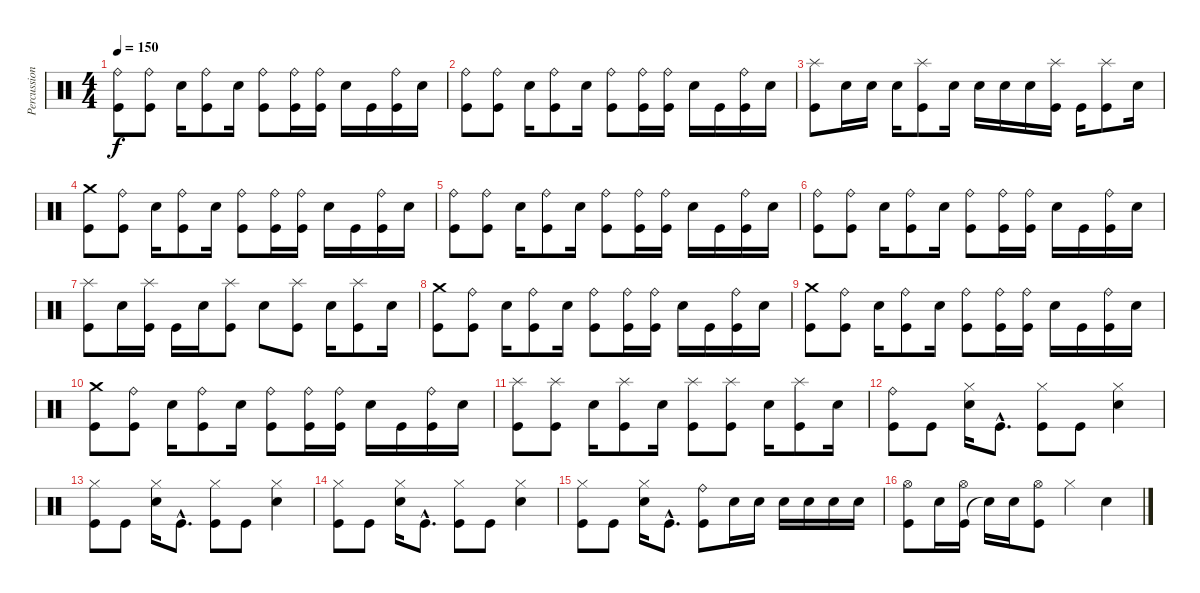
\track ("Percussions" "Percussion") {instrument percussion}
\staff {score}
\articulation defaults
\ts (4 4)
\tempo 150
\clef neutral
\ks c
("Kick (hit)" "Ride (bell)").8{dy f} ("Kick (hit)" "Ride (bell)").8 "Electric Snare (hit)".16 ("Kick (hit)" "Ride (bell)").8 "Electric Snare (hit)".16 ("Kick (hit)" "Ride (bell)").8 ("Kick (hit)" "Ride (bell)").16 ("Kick (hit)" "Ride (bell)").16 "Electric Snare (hit)".16 "Kick (hit)".16 ("Kick (hit)" "Ride (bell)").16 "Electric Snare (hit)".16 |
("Kick (hit)" "Ride (bell)").8 ("Kick (hit)" "Ride (bell)").8 "Electric Snare (hit)".16 ("Kick (hit)" "Ride (bell)").8 "Electric Snare (hit)".16 ("Kick (hit)" "Ride (bell)").8 ("Kick (hit)" "Ride (bell)").16 ("Kick (hit)" "Ride (bell)").16 "Electric Snare (hit)".16 "Kick (hit)".16 ("Kick (hit)" "Ride (bell)").16 "Electric Snare (hit)".16 |
("Kick (hit)" "Splash (hit)").8 "Electric Snare (hit)".16 "Electric Snare (hit)".16 "Electric Snare (hit)".16 ("Kick (hit)" "Splash (hit)").8 "Electric Snare (hit)".16 "Electric Snare (hit)".16 "Electric Snare (hit)".16 "Electric Snare (hit)".16 ("Kick (hit)" "Splash (hit)").16 "Kick (hit)".16 ("Kick (hit)" "Splash (hit)").8 "Electric Snare (hit)".16 |
("Kick (hit)" "Crash medium (hit)").8 ("Kick (hit)" "Ride (bell)").8 "Electric Snare (hit)".16 ("Kick (hit)" "Ride (bell)").8 "Electric Snare (hit)".16 ("Kick (hit)" "Ride (bell)").8 ("Kick (hit)" "Ride (bell)").16 ("Kick (hit)" "Ride (bell)").16 "Electric Snare (hit)".16 "Kick (hit)".16 ("Kick (hit)" "Ride (bell)").16 "Electric Snare (hit)".16 |
("Kick (hit)" "Ride (bell)").8 ("Kick (hit)" "Ride (bell)").8 "Electric Snare (hit)".16 ("Kick (hit)" "Ride (bell)").8 "Electric Snare (hit)".16 ("Kick (hit)" "Ride (bell)").8 ("Kick (hit)" "Ride (bell)").16 ("Kick (hit)" "Ride (bell)").16 "Electric Snare (hit)".16 "Kick (hit)".16 ("Kick (hit)" "Ride (bell)").16 "Electric Snare (hit)".16 |
("Kick (hit)" "Ride (bell)").8 ("Kick (hit)" "Ride (bell)").8 "Electric Snare (hit)".16 ("Kick (hit)" "Ride (bell)").8 "Electric Snare (hit)".16 ("Kick (hit)" "Ride (bell)").8 ("Kick (hit)" "Ride (bell)").16 ("Kick (hit)" "Ride (bell)").16 "Electric Snare (hit)".16 "Kick (hit)".16 ("Kick (hit)" "Ride (bell)").16 "Electric Snare (hit)".16 |
("Kick (hit)" "Splash (hit)").8 "Electric Snare (hit)".16 ("Kick (hit)" "Splash (hit)").16 "Kick (hit)".16 "Electric Snare (hit)".16 ("Kick (hit)" "Splash (hit)").8 "Electric Snare (hit)".8 ("Kick (hit)" "Splash (hit)").8 "Electric Snare (hit)".16 ("Kick (hit)" "Splash (hit)").8 "Electric Snare (hit)".16 |
("Kick (hit)" "Crash medium (hit)").8 ("Kick (hit)" "Ride (bell)").8 "Electric Snare (hit)".16 ("Kick (hit)" "Ride (bell)").8 "Electric Snare (hit)".16 ("Kick (hit)" "Ride (bell)").8 ("Kick (hit)" "Ride (bell)").16 ("Kick (hit)" "Ride (bell)").16 "Electric Snare (hit)".16 "Kick (hit)".16 ("Kick (hit)" "Ride (bell)").16 "Electric Snare (hit)".16 |
("Kick (hit)" "Crash medium (hit)").8 ("Kick (hit)" "Ride (bell)").8 "Electric Snare (hit)".16 ("Kick (hit)" "Ride (bell)").8 "Electric Snare (hit)".16 ("Kick (hit)" "Ride (bell)").8 ("Kick (hit)" "Ride (bell)").16 ("Kick (hit)" "Ride (bell)").16 "Electric Snare (hit)".16 "Kick (hit)".16 ("Kick (hit)" "Ride (bell)").16 "Electric Snare (hit)".16 |
("Kick (hit)" "Crash medium (hit)").8 ("Kick (hit)" "Ride (bell)").8 "Electric Snare (hit)".16 ("Kick (hit)" "Ride (bell)").8 "Electric Snare (hit)".16 ("Kick (hit)" "Ride (bell)").8 ("Kick (hit)" "Ride (bell)").16 ("Kick (hit)" "Ride (bell)").16 "Electric Snare (hit)".16 "Kick (hit)".16 ("Kick (hit)" "Ride (bell)").16 "Electric Snare (hit)".16 |
("Kick (hit)" "Splash (hit)").8 ("Kick (hit)" "Splash (hit)").8 "Electric Snare (hit)".16 ("Kick (hit)" "Splash (hit)").8 "Electric Snare (hit)".16 ("Kick (hit)" "Splash (hit)").8 ("Kick (hit)" "Splash (hit)").8 "Electric Snare (hit)".16 ("Kick (hit)" "Splash (hit)").8 "Electric Snare (hit)".16 |
("Kick (hit)" "Ride (bell)").8 "Kick (hit)".8 ("Electric Snare (hit)" "Hi-Hat (closed)").16 "Kick (hit)"{hac}.8{d} ("Kick (hit)" "Hi-Hat (closed)").8 "Kick (hit)".8 ("Electric Snare (hit)" "Hi-Hat (closed)").4 |
("Kick (hit)" "Hi-Hat (closed)").8 "Kick (hit)".8 ("Electric Snare (hit)" "Hi-Hat (closed)").16 "Kick (hit)"{hac}.8{d} ("Kick (hit)" "Hi-Hat (closed)").8 "Kick (hit)".8 ("Electric Snare (hit)" "Hi-Hat (closed)").4 |
("Kick (hit)" "Hi-Hat (closed)").8 "Kick (hit)".8 ("Electric Snare (hit)" "Hi-Hat (closed)").16 "Kick (hit)"{hac}.8{d} ("Kick (hit)" "Hi-Hat (closed)").8 "Kick (hit)".8 ("Electric Snare (hit)" "Hi-Hat (closed)").4 |
("Kick (hit)" "Hi-Hat (closed)").8 "Kick (hit)".8 ("Electric Snare (hit)" "Hi-Hat (closed)").16 "Kick (hit)"{hac}.8{d} ("Kick (hit)" "Ride (bell)").8 "Electric Snare (hit)".16 "Electric Snare (hit)".16 "Electric Snare (hit)".16 "Electric Snare (hit)".16 "Electric Snare (hit)".16 "Electric Snare (hit)".16 |
("Kick (hit)" "Hi-Hat (open)").8 "Electric Snare (hit)".16 ("Kick (hit)" "Hi-Hat (open)").16 "Snare (hit)"{t}.16 "Electric Snare (hit)".16 ("Kick (hit)" "Hi-Hat (open)").8 "Hi-Hat (closed)".4 "Electric Snare (hit)".4
